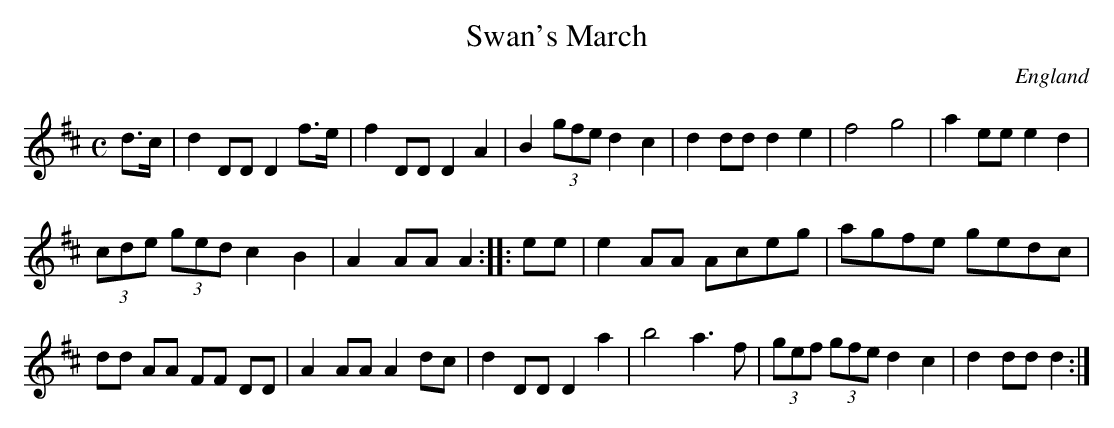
X:1
T:Swan's March
M:C
O:England
K:D major
d>c |\
d2DDD2f>e        |f2DDD2A2 |\
B2 (3gfe d2c2    |d2ddd2e2 |\
f4g4             |a2eee2d2 |
(3cde (3ged c2B2 |A2AAA2  ::\
ee|\
e2AA Aceg        |agfe gedc |
dd AA FF DD      |A2AAA2dc  |\
d2DDD2a2         |b4a3f     |\
(3gef (3gfe d2c2 |d2ddd2:|
